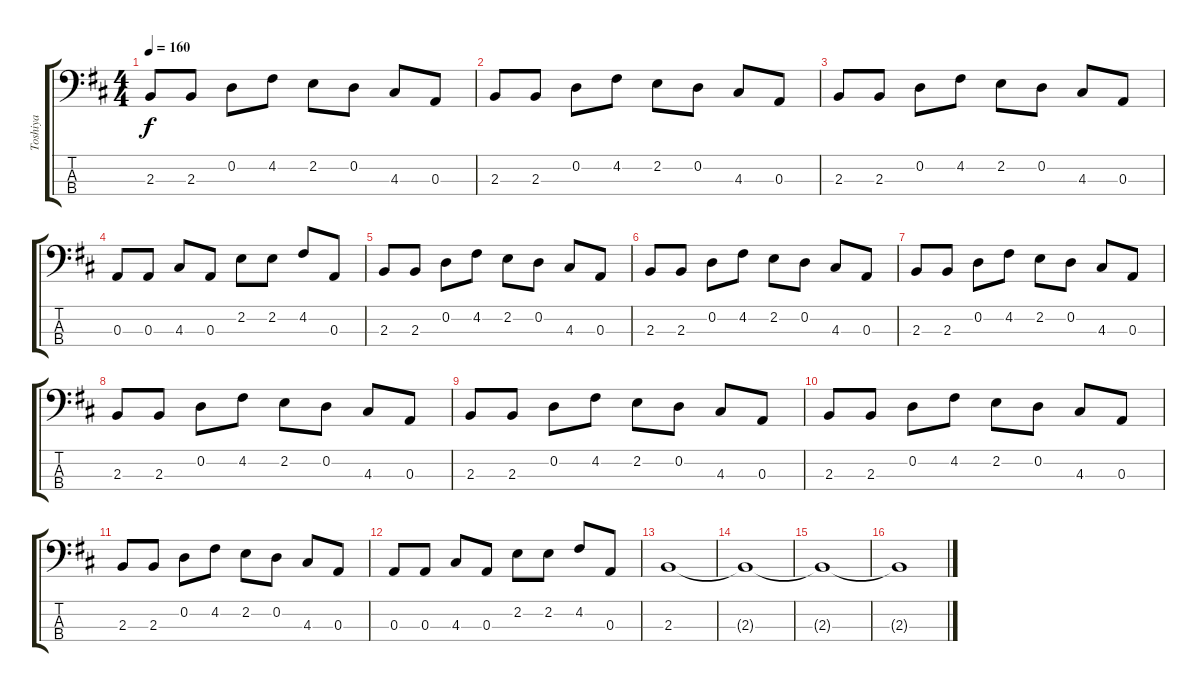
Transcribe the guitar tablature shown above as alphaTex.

\track ("Toshiya" "Toshiya") {instrument electricbasspick}
\staff {score tabs}
\tuning (G2 D2 A1 E1) {hide}
\ts (4 4)
\tempo 160
\clef f4
\ks d
2.3.8{dy f} 2.3.8 0.2.8 4.2.8 2.2.8 0.2.8 4.3.8 0.3.8 |
2.3.8 2.3.8 0.2.8 4.2.8 2.2.8 0.2.8 4.3.8 0.3.8 |
2.3.8 2.3.8 0.2.8 4.2.8 2.2.8 0.2.8 4.3.8 0.3.8 |
0.3.8 0.3.8 4.3.8 0.3.8 2.2.8 2.2.8 4.2.8 0.3.8 |
2.3.8 2.3.8 0.2.8 4.2.8 2.2.8 0.2.8 4.3.8 0.3.8 |
2.3.8 2.3.8 0.2.8 4.2.8 2.2.8 0.2.8 4.3.8 0.3.8 |
2.3.8 2.3.8 0.2.8 4.2.8 2.2.8 0.2.8 4.3.8 0.3.8 |
2.3.8 2.3.8 0.2.8 4.2.8 2.2.8 0.2.8 4.3.8 0.3.8 |
2.3.8 2.3.8 0.2.8 4.2.8 2.2.8 0.2.8 4.3.8 0.3.8 |
2.3.8 2.3.8 0.2.8 4.2.8 2.2.8 0.2.8 4.3.8 0.3.8 |
2.3.8 2.3.8 0.2.8 4.2.8 2.2.8 0.2.8 4.3.8 0.3.8 |
0.3.8 0.3.8 4.3.8 0.3.8 2.2.8 2.2.8 4.2.8 0.3.8 |
2.3.1 |
2.3{t}.1 |
2.3{t}.1 |
2.3{t}.1
